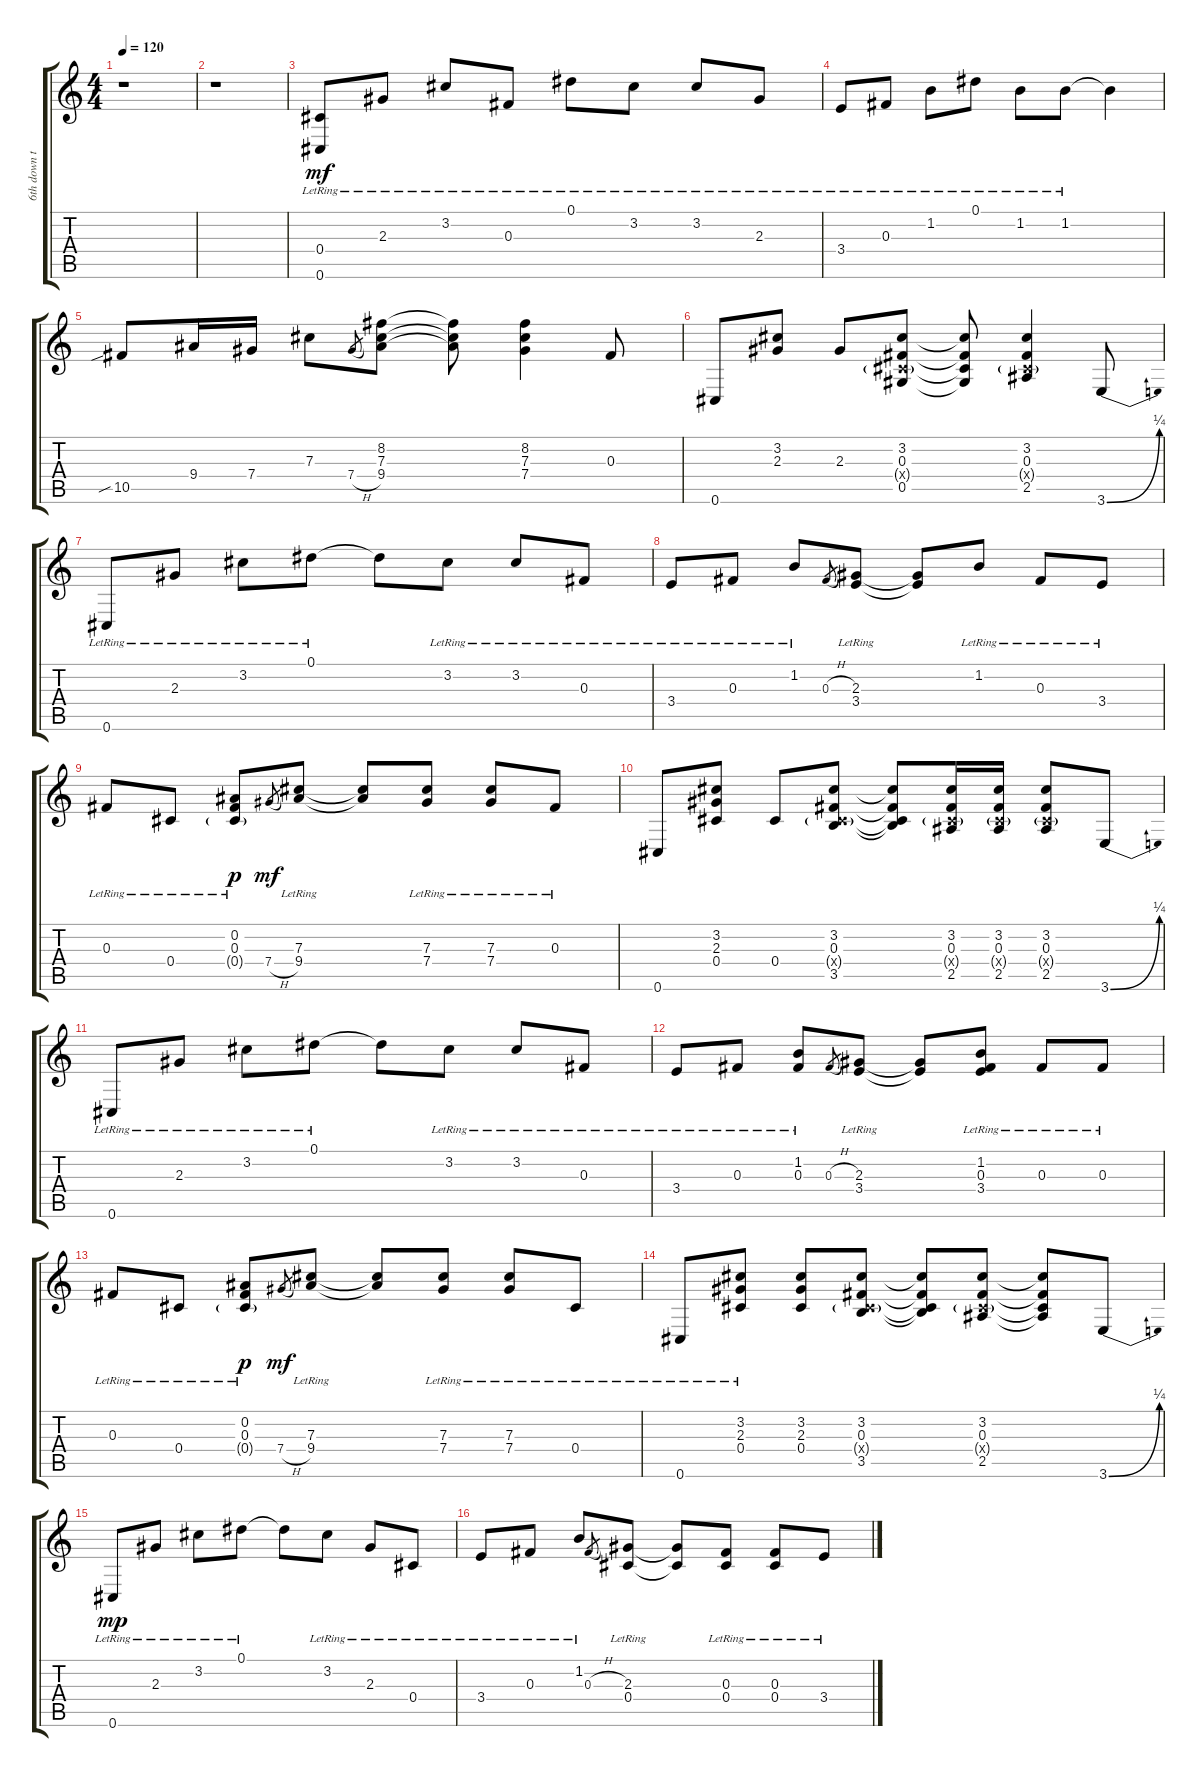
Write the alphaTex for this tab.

\track ("6th down to Db" "6th down t") {instrument electricguitarclean}
\staff {score tabs}
\tuning (Eb4 Bb3 Gb3 Db3 Ab2 Db2) {hide}
\ts (4 4)
\tempo 120
\clef g2
\ks c
r.1{dy mf} |
r.1 |
(0.4{lr} 0.6{lr}).8 2.3{lr}.8 3.2{lr}.8 0.3{lr}.8 0.1{lr}.8 3.2{lr}.8 3.2{lr}.8 2.3{lr}.8 |
3.4{lr}.8 0.3{lr}.8 1.2{lr}.8 0.1{lr}.8 1.2{lr}.8 1.2{lr}.8 1.2{t}.4 |
10.5{sib}.8 9.4.16 7.4.16 7.3.8 7.4{h}.8{gr} (8.2 7.3 9.4).8 (8.2{t} 7.3{t} 9.4{t}).8 (8.2 7.3 7.4).4 0.3.8 |
0.6.8 (3.2 2.3).8 2.3.8 (3.2 0.3 0.4{g x} 0.5).8 (3.2{t} 0.3{t} 0.4{t} 0.5{t}).8 (3.2 0.3 0.4{g x} 2.5).4 3.6{be (bend 0 0 60 1)}.8 |
0.6{lr}.8 2.3{lr}.8 3.2{lr}.8 0.1{lr}.8 0.1{t}.8 3.2{lr}.8 3.2{lr}.8 0.3{lr}.8 |
3.4{lr}.8 0.3{lr}.8 1.2{lr}.8 0.3{h}.8{gr} (2.3{lr} 3.4{lr}).8 (2.3{t} 3.4{t}).8 1.2{lr}.8 0.3{lr}.8 3.4{lr}.8 |
0.3{lr}.8 0.4{lr}.8 (0.2{lr} 0.3{lr} 0.4{g lr}).8{dy p} 7.4{h}.8{gr dy mf} (7.3{lr} 9.4{lr}).8 (7.3{t} 9.4{t}).8 (7.3{lr} 7.4{lr}).8 (7.3{lr} 7.4{lr}).8 0.3{lr}.8 |
0.6.8 (3.2 2.3 0.4).8 0.4.8 (3.2 0.3 0.4{g x} 3.5).8 (3.2{t} 0.3{t} 0.4{t} 3.5{t}).8 (3.2 0.3 0.4{g x} 2.5).16 (3.2 0.3 0.4{g x} 2.5).16 (3.2 0.3 0.4{g x} 2.5).8 3.6{be (bend 0 0 60 1)}.8 |
0.6{lr}.8 2.3{lr}.8 3.2{lr}.8 0.1{lr}.8 0.1{t}.8 3.2{lr}.8 3.2{lr}.8 0.3{lr}.8 |
3.4{lr}.8 0.3{lr}.8 (1.2{lr} 0.3{lr}).8 0.3{h}.8{gr} (2.3{lr} 3.4{lr}).8 (2.3{t} 3.4{t}).8 (1.2{lr} 0.3{lr} 3.4{lr}).8 0.3{lr}.8 0.3{lr}.8 |
0.3{lr}.8 0.4{lr}.8 (0.2{lr} 0.3{lr} 0.4{g lr}).8{dy p} 7.4{h}.8{gr dy mf} (7.3{lr} 9.4{lr}).8 (7.3{t} 9.4{t}).8 (7.3{lr} 7.4{lr}).8 (7.3{lr} 7.4{lr}).8 0.4{lr}.8 |
0.6{lr}.8 (3.2{lr} 2.3{lr} 0.4{lr}).8 (3.2 2.3 0.4).8 (3.2 0.3 0.4{g x} 3.5).8 (3.2{t} 0.3{t} 0.4{t} 3.5{t}).8 (3.2 0.3 0.4{g x} 2.5).8 (3.2{t} 0.3{t} 0.4{t} 2.5{t}).8 3.6{be (bend 0 0 60 1)}.8 |
0.6{lr}.8{dy mp} 2.3{lr}.8 3.2{lr}.8 0.1{lr}.8 0.1{t}.8 3.2{lr}.8 2.3{lr}.8 0.4{lr}.8 |
3.4{lr}.8 0.3{lr}.8 1.2{lr}.8 0.3{h}.8{gr} (2.3{lr} 0.4{lr}).8 (2.3{t} 0.4{t}).8 (0.3{lr} 0.4{lr}).8 (0.3{lr} 0.4{lr}).8 3.4{lr}.8
